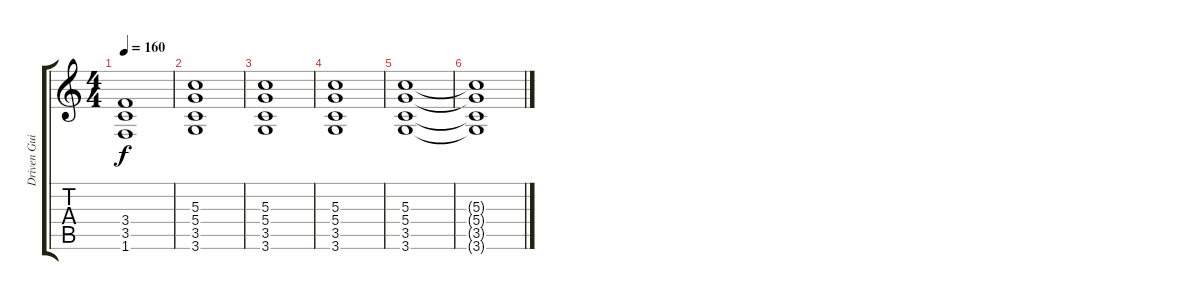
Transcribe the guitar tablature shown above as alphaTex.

\track ("Driven Guitar" "Driven Gui") {instrument overdrivenguitar}
\staff {score tabs}
\tuning (E4 B3 G3 D3 A2 E2) {hide}
\ts (4 4)
\tempo 160
\clef g2
\ks c
(3.4 3.5 1.6).1{dy f} |
(5.3 5.4 3.5 3.6).1 |
(5.3 5.4 3.5 3.6).1 |
(5.3 5.4 3.5 3.6).1 |
(5.3 5.4 3.5 3.6).1 |
(5.3{t} 5.4{t} 3.5{t} 3.6{t}).1
